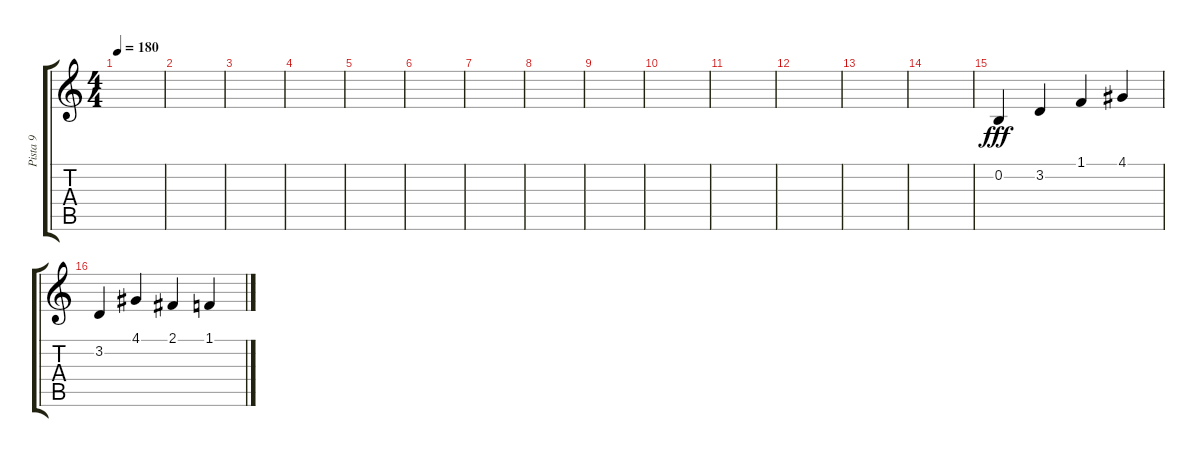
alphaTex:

\track ("Pista 9" "Pista 9") {instrument stringensemble1}
\staff {score tabs}
\tuning (E4 B3 G3 D3 A2 E2) {hide}
\ts (4 4)
\tempo 180
\clef g2
\ks c
|
|
|
|
|
|
|
|
|
|
|
|
|
|
0.2.4{dy fff volume 16 balance 4 instrument stringensemble1} 3.2.4 1.1.4 4.1.4 |
3.2.4 4.1.4 2.1.4 1.1.4
